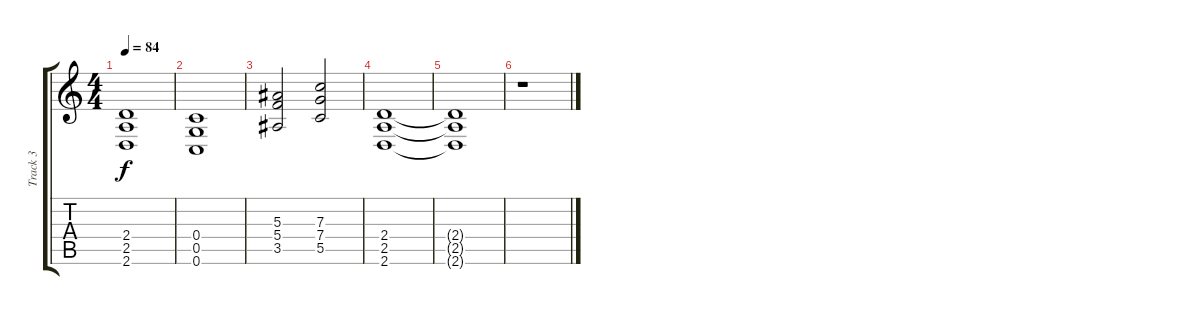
\track ("Track 3" "Track 3") {instrument distortionguitar}
\staff {score tabs}
\tuning (D4 A3 F3 C3 G2 C2) {hide}
\ts (4 4)
\tempo 84
\clef g2
\ks c
(2.4 2.5 2.6).1{dy f} |
(0.4 0.5 0.6).1 |
(5.3 5.4 3.5).2 (7.3 7.4 5.5).2 |
(2.4 2.5 2.6).1 |
(2.4{t} 2.5{t} 2.6{t}).1 |
r.1
